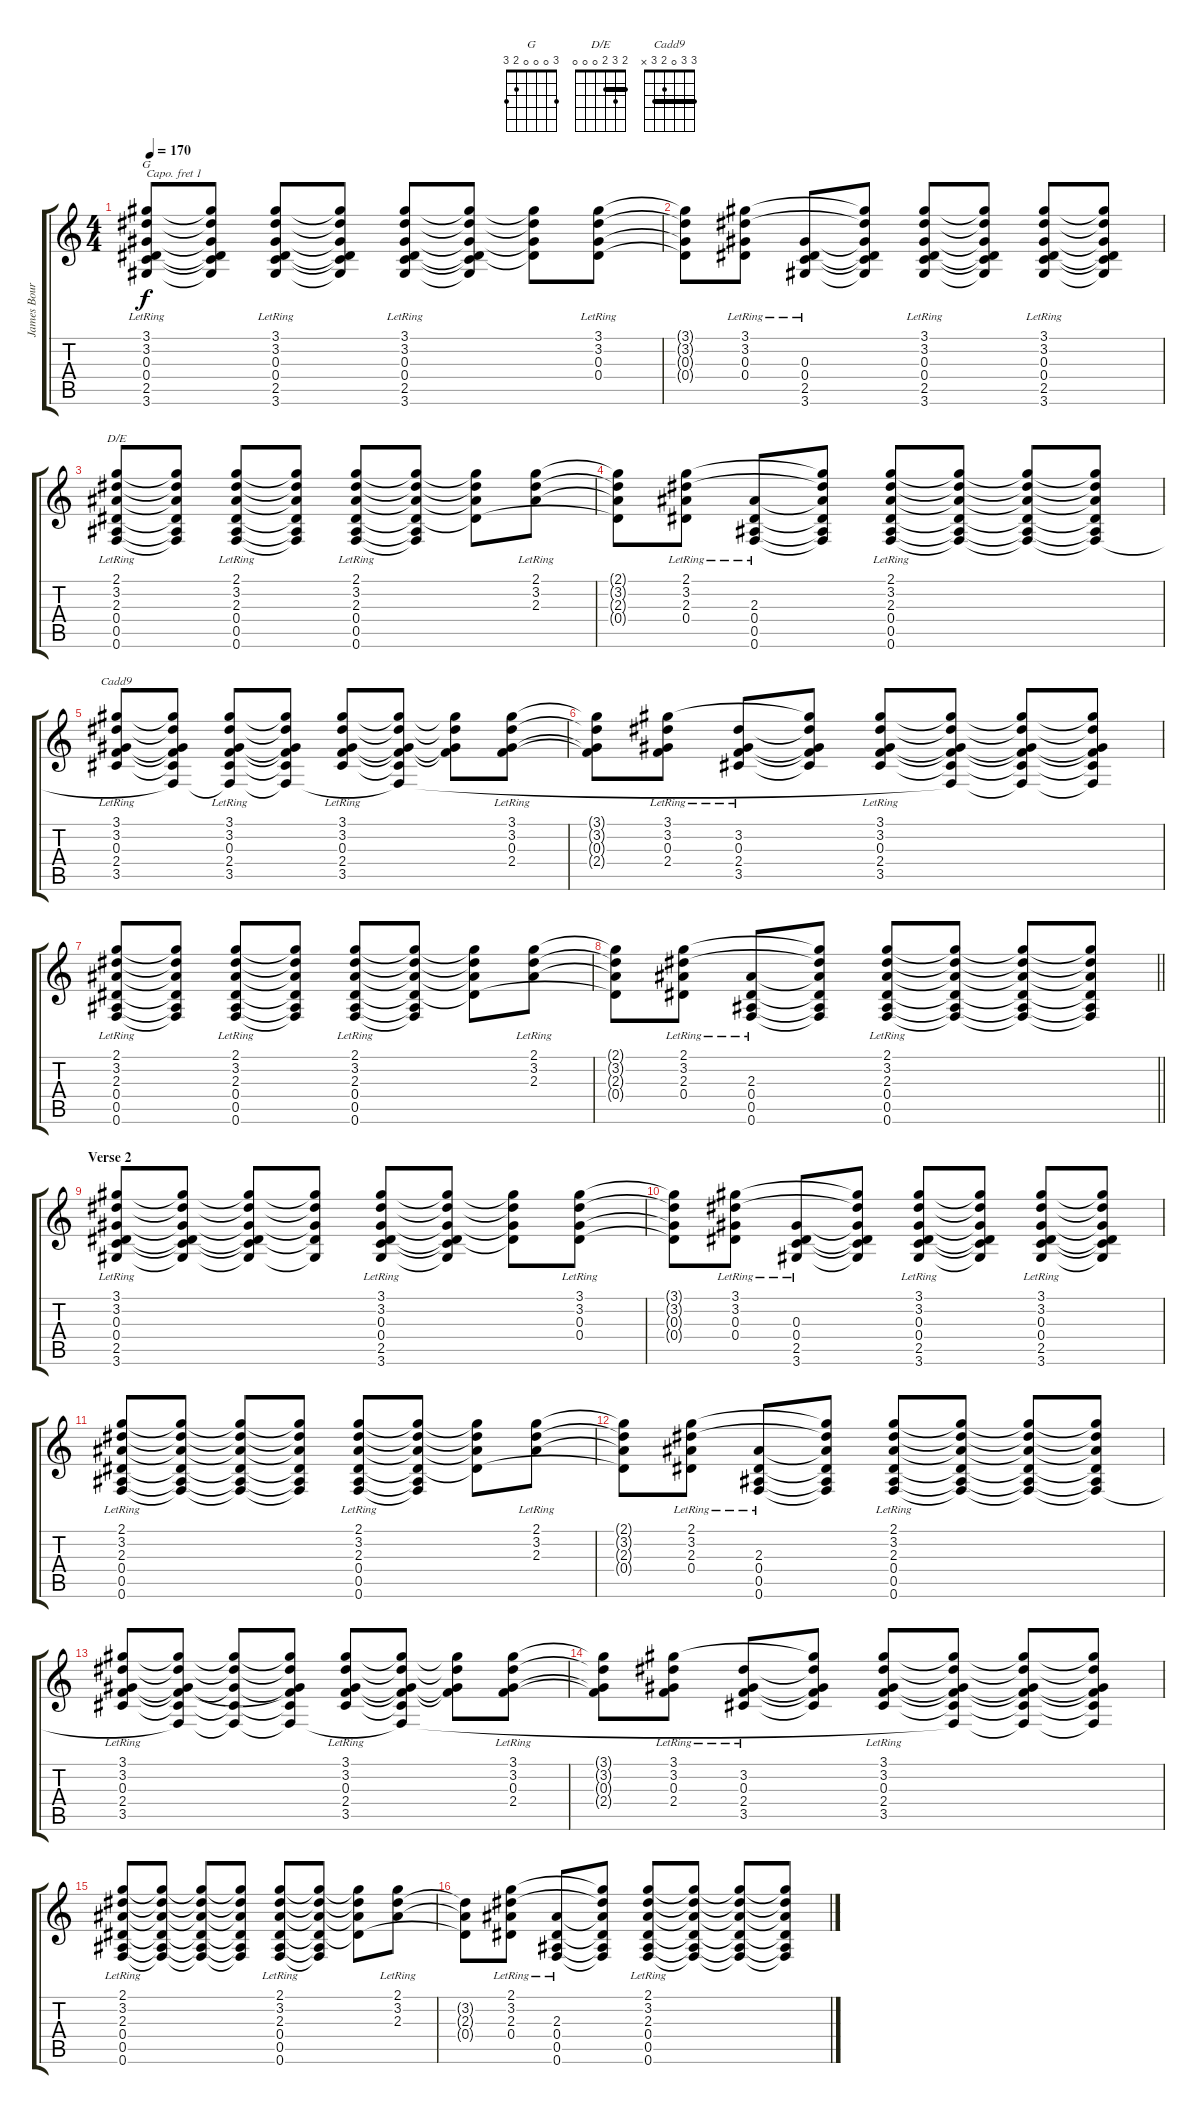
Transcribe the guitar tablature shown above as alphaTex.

\track ("James Bourne (Acoustic)" "James Bour") {instrument acousticguitarsteel}
\staff {score tabs}
\capo 1
\tuning (E4 B3 G3 D3 A2 E2) {hide}
\chord ("G" 3 0 0 0 2 3)
\chord ("D/E" 2 3 2 0 0 0) {barre 2}
\chord ("Cadd9" 3 3 0 2 3 x) {barre 3}
\ts (4 4)
\tempo 170
\clef g2
\ks c
(3.1{lr} 3.2{lr} 0.3{lr} 0.4{lr} 2.5{lr} 3.6{lr}).8{ch "G" dy f} (3.1{t} 3.2{t} 0.3{t} 0.4{t} 2.5{t} 3.6{t}).8 (3.1{lr} 3.2{lr} 0.3{lr} 0.4{lr} 2.5{lr} 3.6{lr}).8 (3.1{t} 3.2{t} 0.3{t} 0.4{t} 2.5{t} 3.6{t}).8 (3.1{lr} 3.2{lr} 0.3{lr} 0.4{lr} 2.5{lr} 3.6{lr}).8 (3.1{t} 3.2{t} 0.3{t} 0.4{t} 2.5{t} 3.6{t}).8 (3.1{t} 3.2{t} 0.3{t} 0.4{t}).8 (3.1{lr} 3.2{lr} 0.3{lr} 0.4{lr}).8 |
(3.1{t} 3.2{t} 0.3{t} 0.4{t}).8 (3.1{lr} 3.2{lr} 0.3{lr} 0.4{lr}).8 (0.3{lr} 0.4{lr} 2.5{lr} 3.6{lr}).8 (3.1{t} 3.2{t} 0.3{t} 0.4{t} 2.5{t} 3.6{t}).8 (3.1{lr} 3.2{lr} 0.3{lr} 0.4{lr} 2.5{lr} 3.6{lr}).8 (3.1{t} 3.2{t} 0.3{t} 0.4{t} 2.5{t} 3.6{t}).8 (3.1{lr} 3.2{lr} 0.3{lr} 0.4{lr} 2.5{lr} 3.6{lr}).8 (3.1{t} 3.2{t} 0.3{t} 0.4{t} 2.5{t} 3.6{t}).8 |
(2.1{lr} 3.2{lr} 2.3{lr} 0.4{lr} 0.5{lr} 0.6{lr}).8{ch "D/E"} (2.1{t} 3.2{t} 2.3{t} 0.4{t} 0.5{t} 0.6{t}).8 (2.1{lr} 3.2{lr} 2.3{lr} 0.4{lr} 0.5{lr} 0.6{lr}).8 (2.1{t} 3.2{t} 2.3{t} 0.4{t} 0.5{t} 0.6{t}).8 (2.1{lr} 3.2{lr} 2.3{lr} 0.4{lr} 0.5{lr} 0.6{lr}).8 (2.1{t} 3.2{t} 2.3{t} 0.4{t} 0.5{t} 0.6{t}).8 (2.1{t} 3.2{t} 2.3{t} 0.4{t}).8 (2.1{lr} 3.2{lr} 2.3{lr}).8 |
(2.1{t} 3.2{t} 2.3{t} 0.4{t}).8 (2.1{lr} 3.2{lr} 2.3{lr} 0.4{lr}).8 (2.3{lr} 0.4{lr} 0.5{lr} 0.6{lr}).8 (2.1{t} 3.2{t} 2.3{t} 0.4{t} 0.5{t} 0.6{t}).8 (2.1{lr} 3.2{lr} 2.3{lr} 0.4{lr} 0.5{lr} 0.6{lr}).8 (2.1{t} 3.2{t} 2.3{t} 0.4{t} 0.5{t} 0.6{t}).8 (2.1{t} 3.2{t} 2.3{t} 0.4{t} 0.5{t} 0.6{t}).8 (2.1{t} 3.2{t} 2.3{t} 0.4{t} 0.5{t} 0.6{t}).8 |
(3.1{lr} 3.2{lr} 0.3{lr} 2.4{lr} 3.5{lr}).8{ch "Cadd9"} (3.1{t} 3.2{t} 0.3{t} 2.4{t} 3.5{t} 0.6{t}).8 (3.1{lr} 3.2{lr} 0.3{lr} 2.4{lr} 3.5{lr} 0.6{t}).8 (3.1{t} 3.2{t} 0.3{t} 2.4{t} 3.5{t} 0.6{t}).8 (3.1{lr} 3.2{lr} 0.3{lr} 2.4{lr} 3.5{lr}).8 (3.1{t} 3.2{t} 0.3{t} 2.4{t} 3.5{t} 0.6{t}).8 (3.1{t} 3.2{t} 0.3{t} 2.4{t}).8 (3.1{lr} 3.2{lr} 0.3{lr} 2.4{lr}).8 |
(3.1{t} 3.2{t} 0.3{t} 2.4{t}).8 (3.1{lr} 3.2{lr} 0.3{lr} 2.4{lr}).8 (3.2{lr} 0.3{lr} 2.4{lr} 3.5{lr}).8 (3.1{t} 3.2{t} 0.3{t} 2.4{t} 3.5{t}).8 (3.1{lr} 3.2{lr} 0.3{lr} 2.4{lr} 3.5{lr}).8 (3.1{t} 3.2{t} 0.3{t} 2.4{t} 3.5{t} 0.6{t}).8 (3.1{t} 3.2{t} 0.3{t} 2.4{t} 3.5{t} 0.6{t}).8 (3.1{t} 3.2{t} 0.3{t} 2.4{t} 3.5{t} 0.6{t}).8 |
(2.1{lr} 3.2{lr} 2.3{lr} 0.4{lr} 0.5{lr} 0.6{lr}).8 (2.1{t} 3.2{t} 2.3{t} 0.4{t} 0.5{t} 0.6{t}).8 (2.1{lr} 3.2{lr} 2.3{lr} 0.4{lr} 0.5{lr} 0.6{lr}).8 (2.1{t} 3.2{t} 2.3{t} 0.4{t} 0.5{t} 0.6{t}).8 (2.1{lr} 3.2{lr} 2.3{lr} 0.4{lr} 0.5{lr} 0.6{lr}).8 (2.1{t} 3.2{t} 2.3{t} 0.4{t} 0.5{t} 0.6{t}).8 (2.1{t} 3.2{t} 2.3{t} 0.4{t}).8 (2.1{lr} 3.2{lr} 2.3{lr}).8 |
\barLineRight lightlight
(2.1{t} 3.2{t} 2.3{t} 0.4{t}).8 (2.1{lr} 3.2{lr} 2.3{lr} 0.4{lr}).8 (2.3{lr} 0.4{lr} 0.5{lr} 0.6{lr}).8 (2.1{t} 3.2{t} 2.3{t} 0.4{t} 0.5{t} 0.6{t}).8 (2.1{lr} 3.2{lr} 2.3{lr} 0.4{lr} 0.5{lr} 0.6{lr}).8 (2.1{t} 3.2{t} 2.3{t} 0.4{t} 0.5{t} 0.6{t}).8 (2.1{t} 3.2{t} 2.3{t} 0.4{t} 0.5{t} 0.6{t}).8 (2.1{t} 3.2{t} 2.3{t} 0.4{t} 0.5{t} 0.6{t}).8 |
\section ("" "Verse 2")
(3.1{lr} 3.2{lr} 0.3{lr} 0.4{lr} 2.5{lr} 3.6{lr}).8 (3.1{t} 3.2{t} 0.3{t} 0.4{t} 2.5{t} 3.6{t}).8 (3.1{t} 3.2{t} 0.3{t} 0.4{t} 2.5{t} 3.6{t}).8 (3.1{t} 3.2{t} 0.3{t} 0.4{t} 3.6{t}).8 (3.1{lr} 3.2{lr} 0.3{lr} 0.4{lr} 2.5{lr} 3.6{lr}).8 (3.1{t} 3.2{t} 0.3{t} 0.4{t} 2.5{t} 3.6{t}).8 (3.1{t} 3.2{t} 0.3{t} 0.4{t}).8 (3.1{lr} 3.2{lr} 0.3{lr} 0.4{lr}).8 |
(3.1{t} 3.2{t} 0.3{t} 0.4{t}).8 (3.1{lr} 3.2{lr} 0.3{lr} 0.4{lr}).8 (0.3{lr} 0.4{lr} 2.5{lr} 3.6{lr}).8 (3.1{t} 3.2{t} 0.3{t} 0.4{t} 2.5{t} 3.6{t}).8 (3.1{lr} 3.2{lr} 0.3{lr} 0.4{lr} 2.5{lr} 3.6{lr}).8 (3.1{t} 3.2{t} 0.3{t} 0.4{t} 2.5{t} 3.6{t}).8 (3.1{lr} 3.2{lr} 0.3{lr} 0.4{lr} 2.5{lr} 3.6{lr}).8 (3.1{t} 3.2{t} 0.3{t} 0.4{t} 2.5{t} 3.6{t}).8 |
(2.1{lr} 3.2{lr} 2.3{lr} 0.4{lr} 0.5{lr} 0.6{lr}).8 (2.1{t} 3.2{t} 2.3{t} 0.4{t} 0.5{t} 0.6{t}).8 (2.1{t} 3.2{t} 2.3{t} 0.4{t} 0.5{t} 0.6{t}).8 (2.1{t} 3.2{t} 2.3{t} 0.4{t} 0.5{t} 0.6{t}).8 (2.1{lr} 3.2{lr} 2.3{lr} 0.4{lr} 0.5{lr} 0.6{lr}).8 (2.1{t} 3.2{t} 2.3{t} 0.4{t} 0.5{t} 0.6{t}).8 (2.1{t} 3.2{t} 2.3{t} 0.4{t}).8 (2.1{lr} 3.2{lr} 2.3{lr}).8 |
(2.1{t} 3.2{t} 2.3{t} 0.4{t}).8 (2.1{lr} 3.2{lr} 2.3{lr} 0.4{lr}).8 (2.3{lr} 0.4{lr} 0.5{lr} 0.6{lr}).8 (2.1{t} 3.2{t} 2.3{t} 0.4{t} 0.5{t} 0.6{t}).8 (2.1{lr} 3.2{lr} 2.3{lr} 0.4{lr} 0.5{lr} 0.6{lr}).8 (2.1{t} 3.2{t} 2.3{t} 0.4{t} 0.5{t} 0.6{t}).8 (2.1{t} 3.2{t} 2.3{t} 0.4{t} 0.5{t} 0.6{t}).8 (2.1{t} 3.2{t} 2.3{t} 0.4{t} 0.5{t} 0.6{t}).8 |
(3.1{lr} 3.2{lr} 0.3{lr} 2.4{lr} 3.5{lr}).8 (3.1{t} 3.2{t} 0.3{t} 2.4{t} 3.5{t} 0.6{t}).8 (3.1{t} 3.2{t} 0.3{t} 3.5{t} 0.6{t}).8 (3.1{t} 3.2{t} 0.3{t} 2.4{t} 3.5{t} 0.6{t}).8 (3.1{lr} 3.2{lr} 0.3{lr} 2.4{lr} 3.5{lr}).8 (3.1{t} 3.2{t} 0.3{t} 2.4{t} 3.5{t} 0.6{t}).8 (3.1{t} 3.2{t} 0.3{t} 2.4{t}).8 (3.1{lr} 3.2{lr} 0.3{lr} 2.4{lr}).8 |
(3.1{t} 3.2{t} 0.3{t} 2.4{t}).8 (3.1{lr} 3.2{lr} 0.3{lr} 2.4{lr}).8 (3.2{lr} 0.3{lr} 2.4{lr} 3.5{lr}).8 (3.1{t} 3.2{t} 0.3{t} 2.4{t} 3.5{t}).8 (3.1{lr} 3.2{lr} 0.3{lr} 2.4{lr} 3.5{lr}).8 (3.1{t} 3.2{t} 0.3{t} 2.4{t} 3.5{t} 0.6{t}).8 (3.1{t} 3.2{t} 0.3{t} 2.4{t} 3.5{t} 0.6{t}).8 (3.1{t} 3.2{t} 0.3{t} 2.4{t} 3.5{t} 0.6{t}).8 |
(2.1{lr} 3.2{lr} 2.3{lr} 0.4{lr} 0.5{lr} 0.6{lr}).8 (2.1{t} 3.2{t} 2.3{t} 0.4{t} 0.5{t} 0.6{t}).8 (2.1{t} 3.2{t} 2.3{t} 0.4{t} 0.5{t} 0.6{t}).8 (2.1{t} 3.2{t} 2.3{t} 0.4{t} 0.5{t} 0.6{t}).8 (2.1{lr} 3.2{lr} 2.3{lr} 0.4{lr} 0.5{lr} 0.6{lr}).8 (2.1{t} 3.2{t} 2.3{t} 0.4{t} 0.5{t} 0.6{t}).8 (2.1{t} 3.2{t} 2.3{t} 0.4{t}).8 (2.1{lr} 3.2{lr} 2.3{lr}).8 |
(3.2{t} 2.3{t} 0.4{t}).8 (2.1{lr} 3.2{lr} 2.3{lr} 0.4{lr}).8 (2.3{lr} 0.4{lr} 0.5{lr} 0.6{lr}).8 (2.1{t} 3.2{t} 2.3{t} 0.4{t} 0.5{t} 0.6{t}).8 (2.1{lr} 3.2{lr} 2.3{lr} 0.4{lr} 0.5{lr} 0.6{lr}).8 (2.1{t} 3.2{t} 2.3{t} 0.4{t} 0.5{t} 0.6{t}).8 (2.1{t} 3.2{t} 2.3{t} 0.4{t} 0.5{t} 0.6{t}).8 (2.1{t} 3.2{t} 2.3{t} 0.4{t} 0.5{t} 0.6{t}).8
